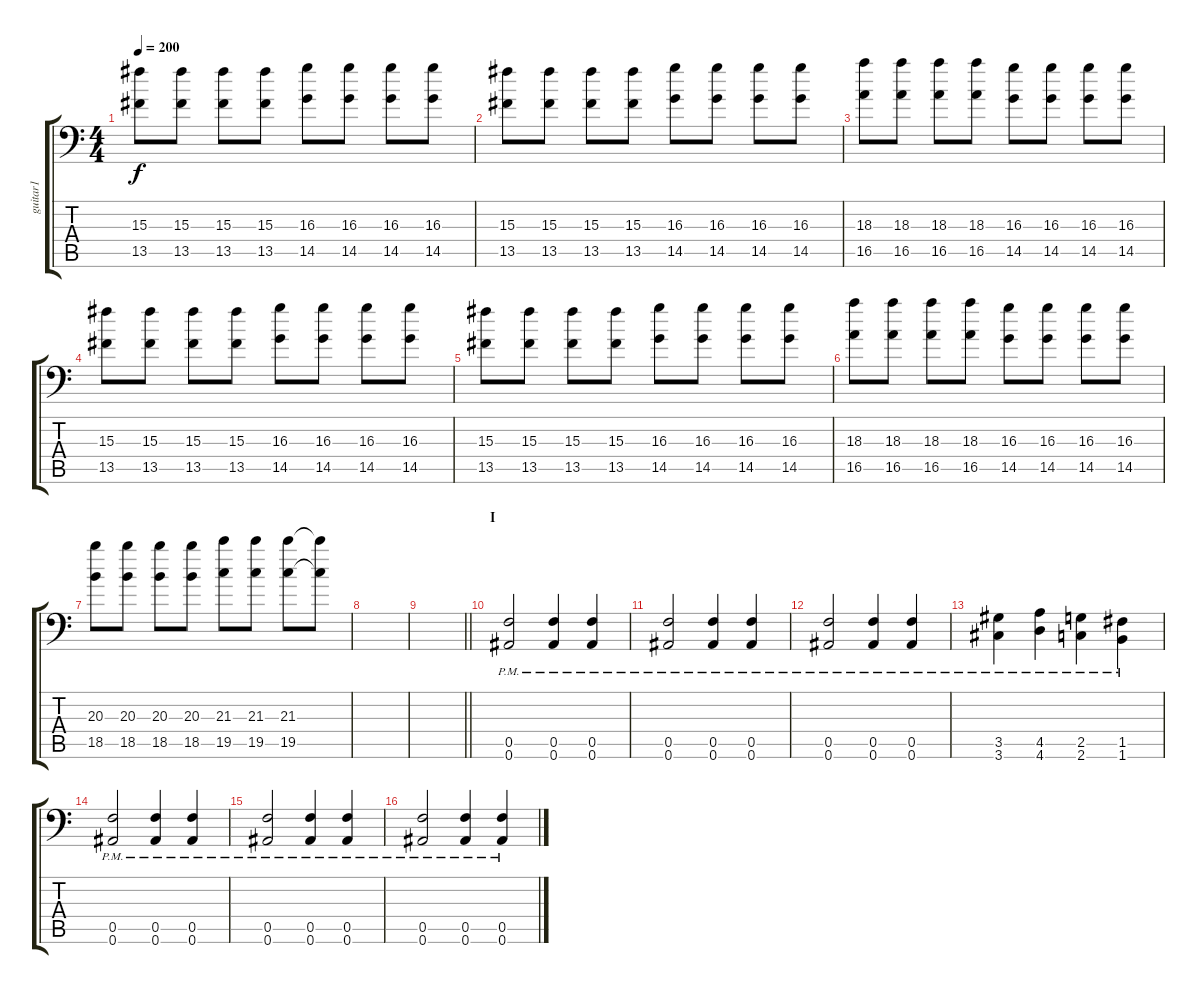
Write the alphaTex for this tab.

\track ("guitar1" "guitar1") {instrument overdrivenguitar}
\staff {score tabs}
\tuning (C4 G3 Eb3 Bb2 F2 Bb1) {hide}
\ts (4 4)
\tempo 200
\clef f4
\ks c
(15.3 13.5).8{dy f} (15.3 13.5).8 (15.3 13.5).8 (15.3 13.5).8 (16.3 14.5).8 (16.3 14.5).8 (16.3 14.5).8 (16.3 14.5).8 |
(15.3 13.5).8 (15.3 13.5).8 (15.3 13.5).8 (15.3 13.5).8 (16.3 14.5).8 (16.3 14.5).8 (16.3 14.5).8 (16.3 14.5).8 |
(18.3 16.5).8 (18.3 16.5).8 (18.3 16.5).8 (18.3 16.5).8 (16.3 14.5).8 (16.3 14.5).8 (16.3 14.5).8 (16.3 14.5).8 |
(15.3 13.5).8 (15.3 13.5).8 (15.3 13.5).8 (15.3 13.5).8 (16.3 14.5).8 (16.3 14.5).8 (16.3 14.5).8 (16.3 14.5).8 |
(15.3 13.5).8 (15.3 13.5).8 (15.3 13.5).8 (15.3 13.5).8 (16.3 14.5).8 (16.3 14.5).8 (16.3 14.5).8 (16.3 14.5).8 |
(18.3 16.5).8 (18.3 16.5).8 (18.3 16.5).8 (18.3 16.5).8 (16.3 14.5).8 (16.3 14.5).8 (16.3 14.5).8 (16.3 14.5).8 |
(20.3 18.5).8 (20.3 18.5).8 (20.3 18.5).8 (20.3 18.5).8 (21.3 19.5).8 (21.3 19.5).8 (21.3 19.5).8 (21.3{t} 19.5{t}).8 |
|
\barLineRight lightlight
|
\section ("" "I")
(0.5{pm} 0.6{pm}).2 (0.5{pm} 0.6{pm}).4 (0.5{pm} 0.6{pm}).4 |
(0.5{pm} 0.6{pm}).2 (0.5{pm} 0.6{pm}).4 (0.5{pm} 0.6{pm}).4 |
(0.5{pm} 0.6{pm}).2 (0.5{pm} 0.6{pm}).4 (0.5{pm} 0.6{pm}).4 |
(3.5{pm} 3.6{pm}).4 (4.5{pm} 4.6{pm}).4 (2.5{pm} 2.6{pm}).4 (1.5{pm} 1.6{pm}).4 |
(0.5{pm} 0.6{pm}).2 (0.5{pm} 0.6{pm}).4 (0.5{pm} 0.6{pm}).4 |
(0.5{pm} 0.6{pm}).2 (0.5{pm} 0.6{pm}).4 (0.5{pm} 0.6{pm}).4 |
(0.5{pm} 0.6{pm}).2 (0.5{pm} 0.6{pm}).4 (0.5{pm} 0.6{pm}).4
